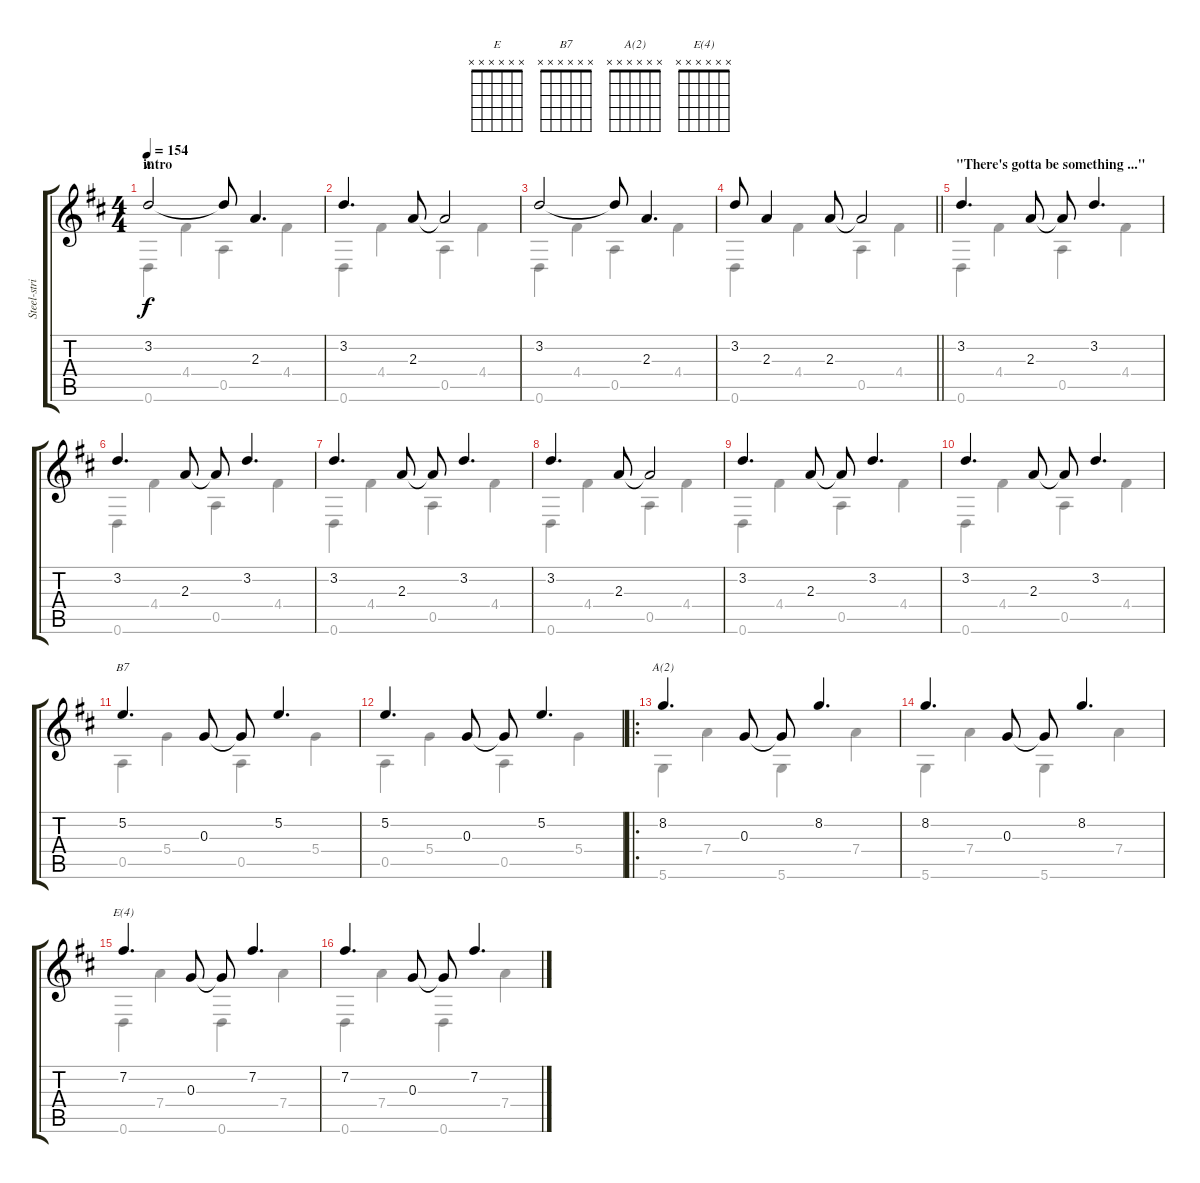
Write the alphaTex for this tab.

\track ("Steel-stringed acoustic " "Steel-stri") {instrument acousticguitarsteel}
\staff {score tabs}
\tuning (E4 B3 G3 D3 A2 D2) {hide}
\chord ("E" x x x x x x)
\chord ("B7" x x x x x x)
\chord ("A(2)" x x x x x x)
\chord ("E(4)" x x x x x x)
\voice
\ts (4 4)
\section ("" "intro")
\tempo 154
\clef g2
\ks d
3.2.2{ch "E" dy f instrument acousticguitarsteel} 3.2{t}.8 2.3.4{d} |
3.2.4{d} 2.3.8 2.3{t}.2 |
3.2.2 3.2{t}.8 2.3.4{d} |
\barLineRight lightlight
3.2.8 2.3.4 2.3.8 2.3{t}.2 |
\section ("" "\"There's gotta be something ...\"")
3.2.4{d} 2.3.8 2.3{t}.8 3.2.4{d} |
3.2.4{d} 2.3.8 2.3{t}.8 3.2.4{d} |
3.2.4{d} 2.3.8 2.3{t}.8 3.2.4{d} |
3.2.4{d} 2.3.8 2.3{t}.2 |
3.2.4{d} 2.3.8 2.3{t}.8 3.2.4{d} |
3.2.4{d} 2.3.8 2.3{t}.8 3.2.4{d} |
5.2.4{d ch "B7"} 0.3.8 0.3{t}.8 5.2.4{d} |
5.2.4{d} 0.3.8 0.3{t}.8 5.2.4{d} |
\ro
8.2.4{d ch "A(2)"} 0.3.8 0.3{t}.8 8.2.4{d} |
8.2.4{d} 0.3.8 0.3{t}.8 8.2.4{d} |
7.2.4{d ch "E(4)"} 0.3.8 0.3{t}.8 7.2.4{d} |
7.2.4{d} 0.3.8 0.3{t}.8 7.2.4{d}
\voice
\clef g2
\ottava regular
\simile none
\ks d
0.6.4{dy f} 4.4.4 0.5.4 4.4.4 |
0.6.4 4.4.4 0.5.4 4.4.4 |
0.6.4 4.4.4 0.5.4 4.4.4 |
\barLineRight lightlight
0.6.4 4.4.4 0.5.4 4.4.4 |
0.6.4 4.4.4 0.5.4 4.4.4 |
0.6.4 4.4.4 0.5.4 4.4.4 |
0.6.4 4.4.4 0.5.4 4.4.4 |
0.6.4 4.4.4 0.5.4 4.4.4 |
0.6.4 4.4.4 0.5.4 4.4.4 |
0.6.4 4.4.4 0.5.4 4.4.4 |
0.5.4 5.4.4 0.5.4 5.4.4 |
0.5.4 5.4.4 0.5.4 5.4.4 |
5.6.4 7.4.4 5.6.4 7.4.4 |
5.6.4 7.4.4 5.6.4 7.4.4 |
0.6.4 7.4.4 0.6.4 7.4.4 |
0.6.4 7.4.4 0.6.4 7.4.4
